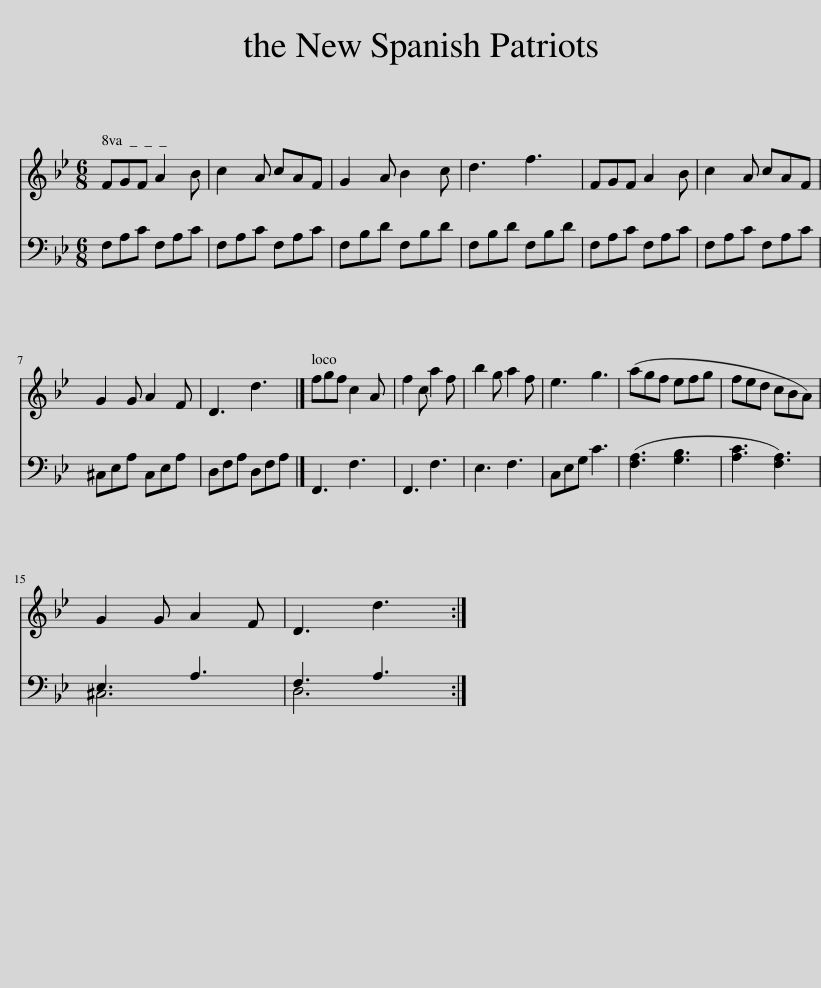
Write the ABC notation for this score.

X:1
%%score 1 ( 2 3 )
L:1/8
M:6/8
I:linebreak $
K:Bb
V:1 treble
V:2 bass
V:3 bass
V:1
 FGF A2 B | c2 A cAF | G2 A B2 c | d3 f3 | FGF A2 B | %5
 c2 A cAF |$ G2 G A2 F | D3 d3 |] fgf c2 A | f2 c a2 f | %10
 b2 g a2 f | e3 g3 | (agf efg | fed cBA) |$ G2 G A2 F | %15
 D3 d3 :| %16
V:2
 F,A,C F,A,C | F,A,C F,A,C | F,B,D F,B,D | F,B,D F,B,D | F,A,C F,A,C | %5
 F,A,C F,A,C |$ ^C,E,A, C,E,A, | D,F,A, D,F,A, |] F,,3 F,3 | F,,3 F,3 | %10
 E,3 F,3 | C,E,G, C3 | ([F,A,]3 [G,B,]3 | [A,C]3 [F,A,]3) |$ E,3 A,3 | %15
 F,3 A,3 :| %16
V:3
 x6 | x6 | x6 | x6 | x6 | %5
 x6 |$ x6 | x6 |] x6 | x6 | %10
 x6 | x6 | x6 | x6 |$ ^C,6 | %15
 D,6 :| %16
